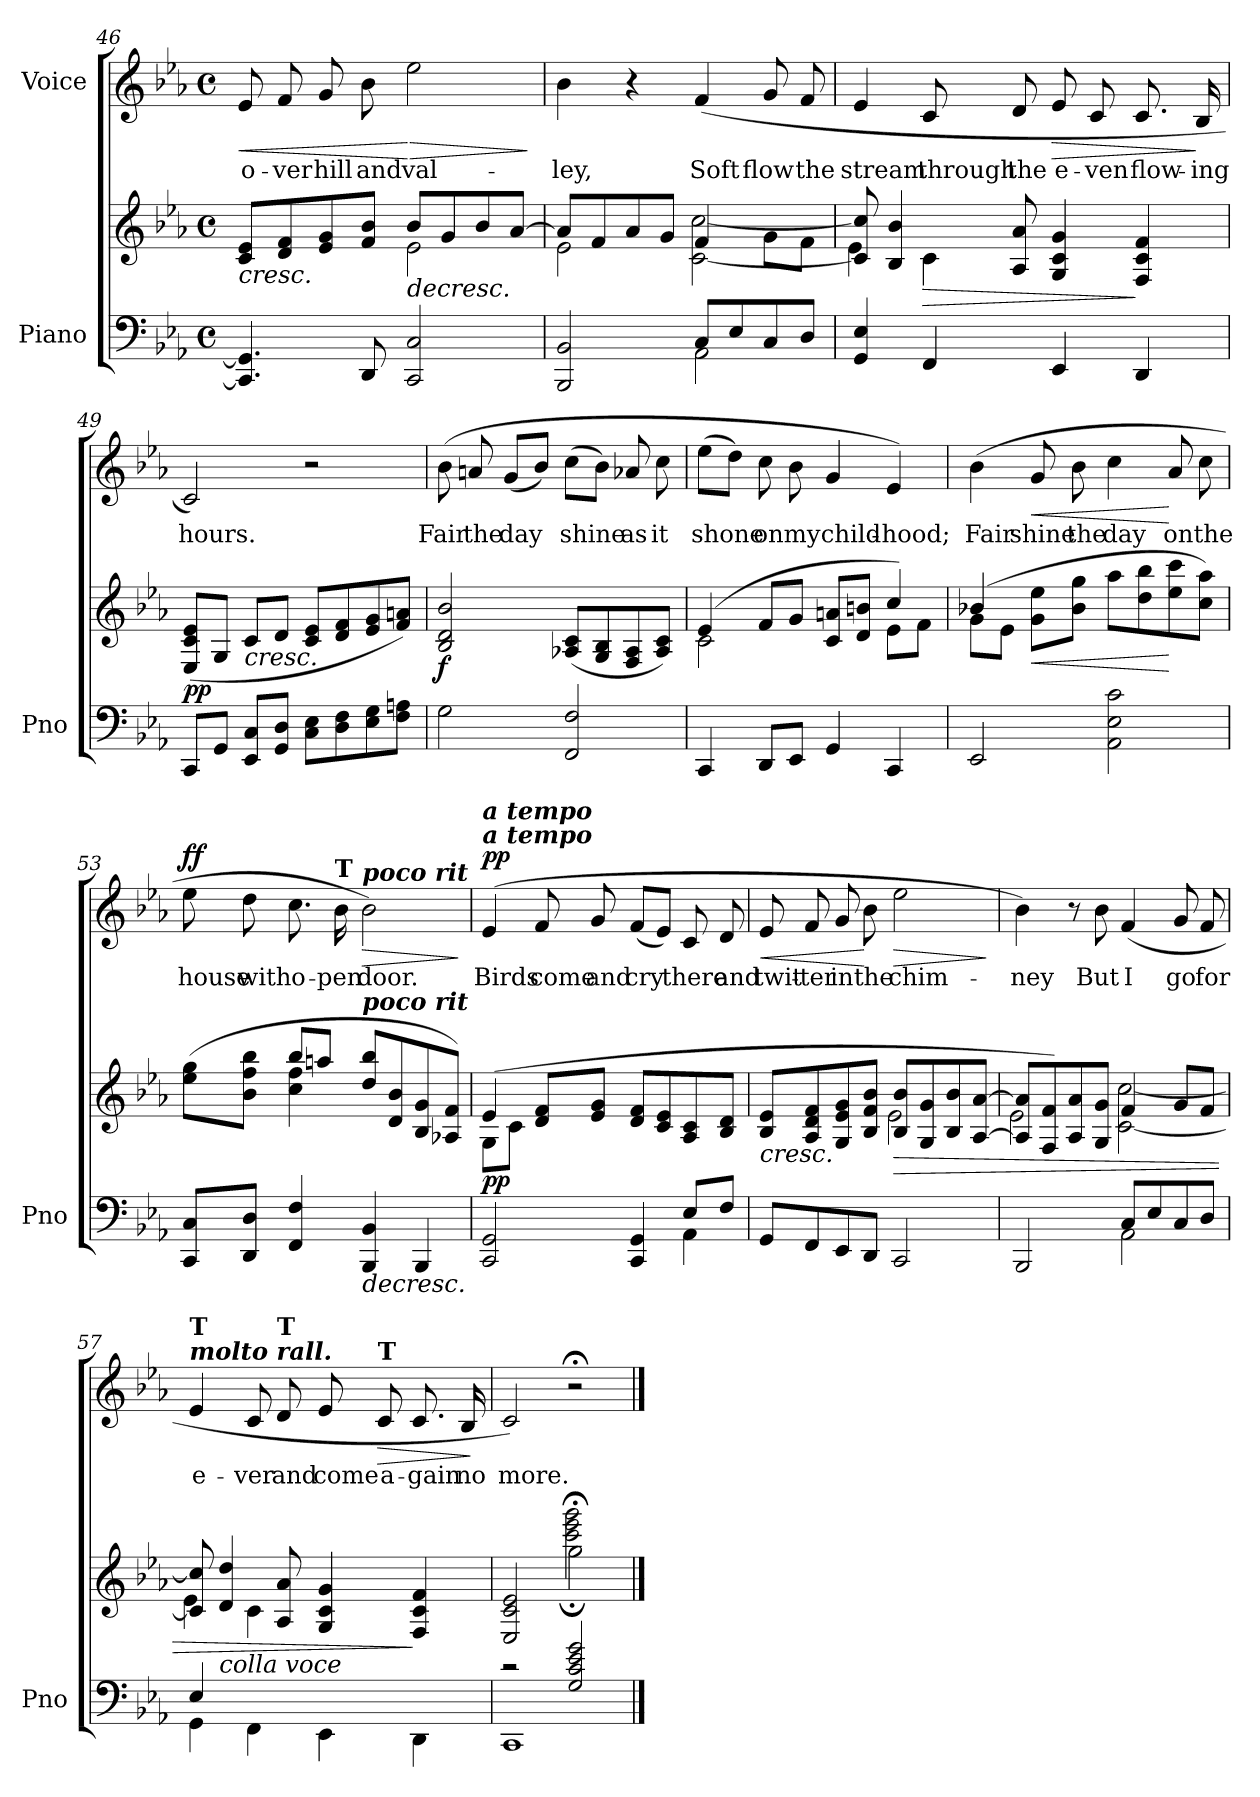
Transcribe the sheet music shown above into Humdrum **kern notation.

**kern	**kern	**dynam	**kern	**text	**dynam
*part2	*part2	*part2	*part1	*part1	*part1
*staff3	*staff2	*staff2/3	*staff1	*staff1	*staff1
*I"Piano	*	*	*I"Voice	*	*
*I'Pno	*	*	*	*	*
*clefF4	*clefG2	*	*clefG2	*	*
*k[b-e-a-]	*k[b-e-a-]	*	*k[b-e-a-]	*	*
*M4/4	*M4/4	*	*M4/4	*	*
*met(c)	*met(c)	*	*met(c)	*	*
=46	=46	=46	=46	=46	=46
!	!	!LO:HP:b	!	!LO:LY:b	!LO:HP:b
*	*^	*	*	*	*
4.CC/] 4.GG/]	8c/ 8e-/L	2ryy	<	8e-/	o-	<
!	!	!	!	!	!LO:LY:b	!
.	8d/ 8f/	.	.	8f/	-ver	.
!	!	!	!	!	!LO:LY:b	!
.	8e-/ 8g/	.	.	8g/	hill	.
!	!	!	!	!	!LO:LY:b	!
8DD/	8f/ 8b-/J	.	.	8b-\	and	.
!	!	!	!LO:HP:b	!	!LO:LY:b	!LO:HP:n=1:b
2CC/ 2C/	8b-/L	2e-\	>	2ee-\	val-	[ >
.	8g/	.	.	.	.	.
.	8b-/	.	.	.	.	.
.	[8a-/J	.	.	.	.	.
*	*v	*v	*	*	*	*
.	.	[	.	.	]
!!LO:PB:g=z
=47	=47	=47	=47	=47	=47
*^	*^	*	*	*	*
!	!	!	!	!	!	!LO:LY:b	!
2BBB-/ 2BB-/	2ryy	8a-/L]	2e-\	.	4b-\	-ley,	.
.	.	8f/	.	.	.	.	.
.	.	8a-/	.	.	4r	.	.
.	.	8g/J	.	.	.	.	.
!	!	!	!	!	!	!LO:LY:b	!
2AA-\	8C/L	4f/	[2c\ [2cc\	.	(>4f/	Soft	.
.	8E-/	.	.	.	.	.	.
!	!	!	!	!	!	!LO:LY:b	!
.	8C/	8g\L	.	.	8g/	flow	.
!	!	!	!	!	!	!LO:LY:b	!
.	8D/J	8f\J	.	.	8f/	the	.
=48	=48	=48	=48	=48	=48	=48	=48
!	!	!	!	!	!	!LO:LY:b	!
*v	*v	*	*	*	*	*	*
4GG/ 4E-/	8c/] 8cc/]	4e-\	.	4e-/	stream	.
.	4B-/ 4b-/	.	.	.	.	.
!	!	!	!LO:HP:b	!	!LO:LY:b	!
4FF/	.	4c\	>	8c/	through	.
!	!	!	!	!	!LO:LY:b	!
.	8A-/ 8a-/	.	.	8d/	the	.
!	!	!	!	!	!LO:LY:b	!LO:HP:b
4EE-/	4G/ 4c/ 4g/	2ryy	.	8e-/	e-	>
!	!	!	!	!	!LO:LY:b	!
.	.	.	.	8c/	-ven	.
!	!	!	!	!	!LO:LY:b	!
4DD/	4F/ 4c/ 4f/	.	]	8.c/	flow-	.
!	!	!	!	!	!LO:LY:b	!
.	.	.	.	16B-/	-ing	]
*	*v	*v	*	*	*	*
=49	=49	=49	=49	=49	=49
!	!	!LO:DY:b	!	!LO:LY:b	!
8CC/L	(>8E-/ 8c/ 8e-/L	pp	2c/)	hours.	.
8GG/J	8G/J	.	.	.	.
!	!	!LO:HP:b	!	!	!
8EE-/ 8C/L	8c/L	<	.	.	.
8GG/ 8D/J	8d/J	.	.	.	.
8C\ 8E-\L	8c/ 8e-/L	.	2r	.	.
8D\ 8F\	8d/ 8f/	.	.	.	.
8E-\ 8G\	8e-/ 8g/	.	.	.	.
8F\ 8An\J	8f/ 8an/J)	.	.	.	.
.	.	]	.	.	.
!!LO:LB:g=z
=50	=50	=50	=50	=50	=50
!	!	!LO:DY:b	!	!LO:LY:b	!
2G\	2B-/ 2d/ 2b-/	f	(>8b-\	Fair	.
!	!	!	!	!LO:LY:b	!
.	.	.	8an/	the	.
!	!	!	!	!LO:LY:b	!
.	.	.	(<8g/L	day	.
.	.	.	8b-/J)	.	.
!	!	!	!	!LO:LY:b	!
2FF/ 2F/	(<8A-X/ 8c/L	.	(>8cc\L	shine	.
.	8G/ 8B-/	.	8b-\J)	.	.
!	!	!	!	!LO:LY:b	!
.	8F/ 8A-/	.	8a-X/	as	.
!	!	!	!	!LO:LY:b	!
.	8A-/ 8c/J)	.	8cc\	it	.
=51	=51	=51	=51	=51	=51
*	*^	*	*	*	*
!	!	!	!	!	!LO:LY:b	!
4CC/	(>4e-/	2c\	.	(>8ee-\L	shone	.
.	.	.	.	8dd\J)	.	.
!	!	!	!	!	!LO:LY:b	!
8DD/L	8f/L	.	.	8cc\	on	.
!	!	!	!	!	!LO:LY:b	!
8EE-/J	8g/J	.	.	8b-\	my	.
!	!	!	!	!	!LO:LY:b	!
4GG/	8c/ 8an/L	4ryy	.	4g/	child-	.
.	8d/ 8bn/J	.	.	.	.	.
!	!	!	!	!	!LO:LY:b	!
4CC/	4cc/)	8e-\L	.	4e-/)	-hood;	.
.	.	8f\J	.	.	.	.
=52	=52	=52	=52	=52	=52	=52
!	!	!	!	!	!LO:LY:b	!
2EE-/	(>4b-X/	8g\L	.	(>4b-\	Fair	.
.	.	8e-\J	.	.	.	.
!	!	!	!LO:HP:b	!	!LO:LY:b	!LO:HP:b
.	8g\ 8ee-\L	2.ryy	<	8g/	shine	<
!	!	!	!	!	!LO:LY:b	!
.	8b-\ 8gg\J	.	.	8b-\	the	.
!	!	!	!	!	!LO:LY:b	!
2AA-\ 2E-\ 2c\	8aa-\L	.	.	4cc\	day	.
.	8dd\ 8bb-\	.	.	.	.	.
!	!	!	!	!	!LO:LY:b	!
.	8ee-\ 8ccc\	.	[	8a-/	on	[
!	!	!	!	!	!LO:LY:b	!
.	8cc\ 8aa-\J)	.	.	8cc\	the	.
!!LO:LB:g=z
=53	=53	=53	=53	=53	=53	=53
!	!	!	!	!	!LO:LY:b	!LO:DY:a
8CC/ 8C/L	(>8ee-\ 8gg\L	4ryy	.	8ee-\	house	ff
!	!	!	!	!	!LO:LY:b	!
8DD/ 8D/J	8b-\ 8ff\ 8bb-\J	.	.	8dd\	with	.
!	!	!	!	!	!LO:LY:b	!
4FF/ 4F/	8bb-/L	4cc\ 4ff\	.	8.cc\	o-	.
.	8aan/J	.	.	.	.	.
!	!	!	!	!LO:TX:a:B:t=T	!	!
!	!	!	!	!	!LO:LY:b	!
.	.	.	.	16b-\	-pen	.
!	!	!	!	!LO:TX:a:Bi:t=poco rit	!	!
!	!LO:TX:a:Bi:t=poco rit	!	!	!	!	!
!	!	!	!LO:HP:b=2	!	!LO:LY:b	!LO:HP:b
4BBB-/ 4BB-/	8dd/ 8bb-/L	2ryy	>	2b-\)	door.	>
.	8d/ 8b-/	.	.	.	.	.
4BBB-/	8B-/ 8g/	.	[	.	.	.
.	8A-X/ 8f/J)	.	.	.	.	.
*	*v	*v	*	*	*	*
.	.	.	.	.	]
=54	=54	=54	=54	=54	=54
*^	*^	*	*	*	*
!	!	!	!	!	!LO:TX:a:Bi:t=a tempo	!	!
!	!	!	!	!	!LO:TX:a:Bi:t=a tempo	!	!
!	!	!	!	!LO:DY:b	!	!LO:LY:b	!LO:DY:a
2CC/ 2GG/	2.ryy	(>4e-/	8G\L	pp	(>4e-/	Birds	pp
.	.	.	8c\J	.	.	.	.
!	!	!	!	!	!	!LO:LY:b	!
.	.	8d/ 8f/L	2.ryy	.	8f/	come	.
!	!	!	!	!	!	!LO:LY:b	!
.	.	8e-/ 8g/J	.	.	8g/	and	.
!	!	!	!	!	!	!LO:LY:b	!
4CC/ 4GG/	.	8d/ 8f/L	.	.	(<8f/L	cry	.
.	.	8c/ 8e-/	.	.	8e-/J)	.	.
!	!	!	!	!	!	!LO:LY:b	!
8E-/L	4AA-\	8A-/ 8c/	.	.	8c/	there	.
!	!	!	!	!	!	!LO:LY:b	!
8F/J	.	8B-/ 8d/J	.	.	8d/	and	.
*v	*v	*	*	*	*	*	*
=55	=55	=55	=55	=55	=55	=55
!	!	!	!LO:HP:b	!	!LO:LY:b	!LO:HP:b
8GG/L	8B-/ 8e-/L	2ryy	<	8e-/	twit-	<
!	!	!	!	!	!LO:LY:b	!
8FF/	8A-/ 8d/ 8f/	.	.	8f/	-ter	.
!	!	!	!	!	!LO:LY:b	!
8EE-/	8G/ 8e-/ 8g/	.	.	8g/	in	.
!	!	!	!	!	!LO:LY:b	!
8DD/J	8B-/ 8f/ 8b-/J	.	.	8b-\	the	[
!	!	!	!LO:HP:n=1:b	!	!LO:LY:b	!LO:HP:b
2CC/	8B-/ 8b-/L	2e-\	] >	2ee-\	chim-	>
.	8G/ 8g/	.	.	.	.	.
.	8B-/ 8b-/	.	.	.	.	.
.	[8A-/ [8a-/J	.	.	.	.	.
*	*v	*v	*	*	*	*
.	.	[	.	.	]
!!LO:LB:g=z
=56	=56	=56	=56	=56	=56
*^	*^	*	*	*	*
!	!	!	!	!	!	!LO:LY:b	!
2BBB-/	2ryy	8A-/] 8a-/]L	2e-\	.	4b-\)	-ney	.
.	.	8F/ 8f/)	.	.	.	.	.
.	.	8A-/ 8a-/	.	.	8r	.	.
!	!	!	!	!	!	!LO:LY:b	!
.	.	8G/ 8g/J	.	.	8b-\	But	.
!	!	!	!	!	!	!LO:LY:b	!
8C/L	2AA-\	4f/	[2c\ [2cc\	.	(>4f/	I	.
8E-/	.	.	.	.	.	.	.
!	!	!	!	!	!	!LO:LY:b	!
8C/	.	8g/L	.	.	8g/	go	.
!	!	!	!	!	!	!LO:LY:b	!
8D/J	.	8f/J	.	.	8f/	for	.
=57	=57	=57	=57	=57	=57	=57	=57
!	!	!	!	!	!LO:TX:a:Bi:t=molto rall.	!	!
!	!	!	!	!	!LO:TX:a:B:t=T	!	!
!	!	!	!	!	!	!LO:LY:b	!
4GG\	4E-/	8c/] 8cc/]	4e-\	.	4e-/	e-	.
!	!	!LO:TX:b:i:t=colla voce	!	!	!	!	!
.	.	4d/ 4dd/	.	.	.	.	.
!	!	!	!	!	!	!LO:LY:b	!
4FF\	2.ryy	.	4c\	.	8c/	-ver	.
!	!	!	!	!	!LO:TX:a:B:t=T	!	!
!	!	!	!	!	!	!LO:LY:b	!
.	.	8A-/ 8a-/	.	.	8d/	and	.
!	!	!	!	!	!	!LO:LY:b	!
4EE-\	.	4G/ 4c/ 4g/	2ryy	.	8e-/	come	.
!	!	!	!	!	!LO:TX:a:B:t=T	!	!
!	!	!	!	!	!	!LO:LY:b	!LO:HP:b
.	.	.	.	.	8c/	a-	>
!	!	!	!	!	!	!LO:LY:b	!
4DD\	.	4F/ 4c/ 4f/	.	]	8.c/	-gain	.
!	!	!	!	!	!	!LO:LY:b	!
.	.	.	.	.	16B-/	no	.
*v	*v	*	*	*	*	*	*
*	*v	*v	*	*	*	*
.	.	.	.	.	]
=58	=58	=58	=58	=58	=58
*^	*^	*	*	*	*
!	!	!	!	!	!	!LO:LY:b	!
1CC	2rc	2E-/ 2c/ 2e-/	2ryy	.	2c/)	more.	.
.	2G/ 2c/ 2e-/ 2g/	2gg;<\	2ccc\;< 2eee-\;< 2ggg\;<	.	2r;<	.	.
*v	*v	*	*	*	*	*	*
*	*v	*v	*	*	*	*
==	==	==	==	==	==
*-	*-	*-	*-	*-	*-
